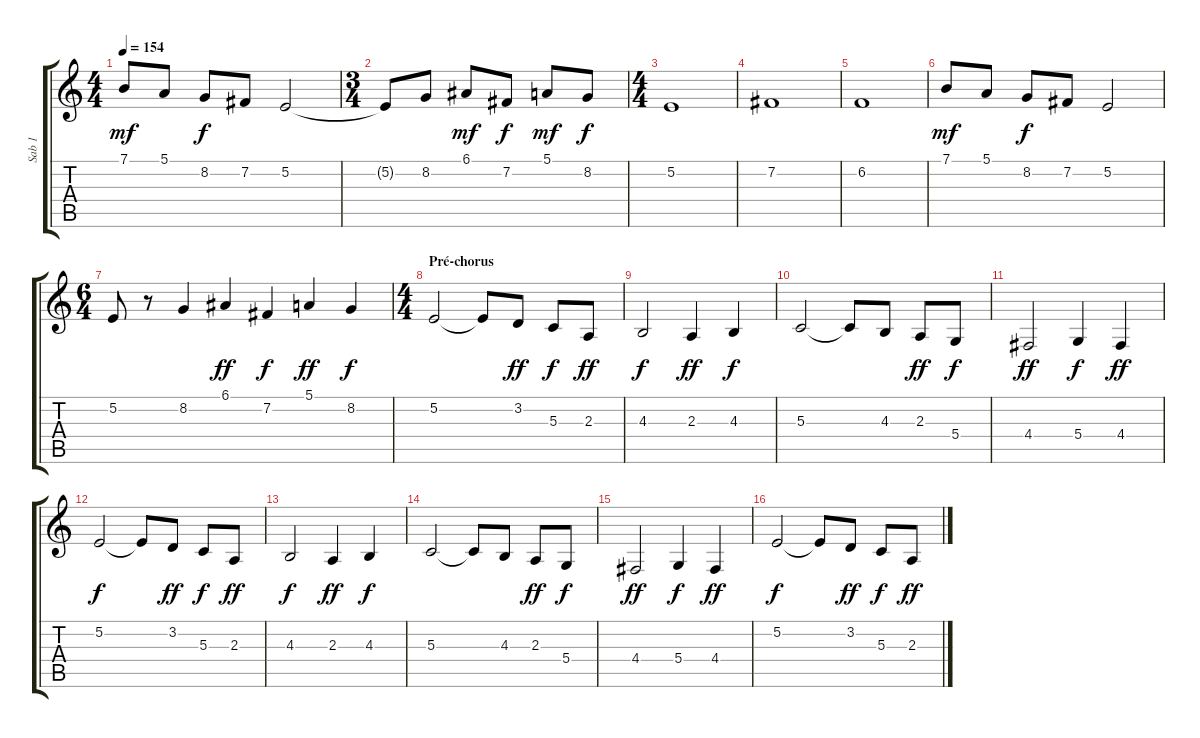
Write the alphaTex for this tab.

\track ("Sab 1" "Sab 1") {instrument stringensemble1}
\staff {score tabs}
\tuning (E4 B3 G3 D3 A2 E2) {hide}
\ts (4 4)
\tempo 154
\clef g2
\ks c
7.1.8{dy mf} 5.1.8 8.2.8{dy f} 7.2.8 5.2.2 |
\ts (3 4)
5.2{t}.8 8.2.8 6.1.8{dy mf} 7.2.8{dy f} 5.1.8{dy mf} 8.2.8{dy f} |
\ts (4 4)
5.2.1 |
7.2.1 |
6.2.1 |
7.1.8{dy mf} 5.1.8 8.2.8{dy f} 7.2.8 5.2.2 |
\ts (6 4)
5.2.8 r.8 8.2.4 6.1.4{dy ff} 7.2.4{dy f} 5.1.4{dy ff} 8.2.4{dy f} |
\ts (4 4)
\section ("" "Pré-chorus")
5.2.2 5.2{t}.8 3.2.8{dy ff} 5.3.8{dy f} 2.3.8{dy ff} |
4.3.2{dy f} 2.3.4{dy ff} 4.3.4{dy f} |
5.3.2 5.3{t}.8 4.3.8 2.3.8{dy ff} 5.4.8{dy f} |
4.4.2{dy ff} 5.4.4{dy f} 4.4.4{dy ff} |
5.2.2{dy f} 5.2{t}.8 3.2.8{dy ff} 5.3.8{dy f} 2.3.8{dy ff} |
4.3.2{dy f} 2.3.4{dy ff} 4.3.4{dy f} |
5.3.2 5.3{t}.8 4.3.8 2.3.8{dy ff} 5.4.8{dy f} |
4.4.2{dy ff} 5.4.4{dy f} 4.4.4{dy ff} |
5.2.2{dy f} 5.2{t}.8 3.2.8{dy ff} 5.3.8{dy f} 2.3.8{dy ff}
